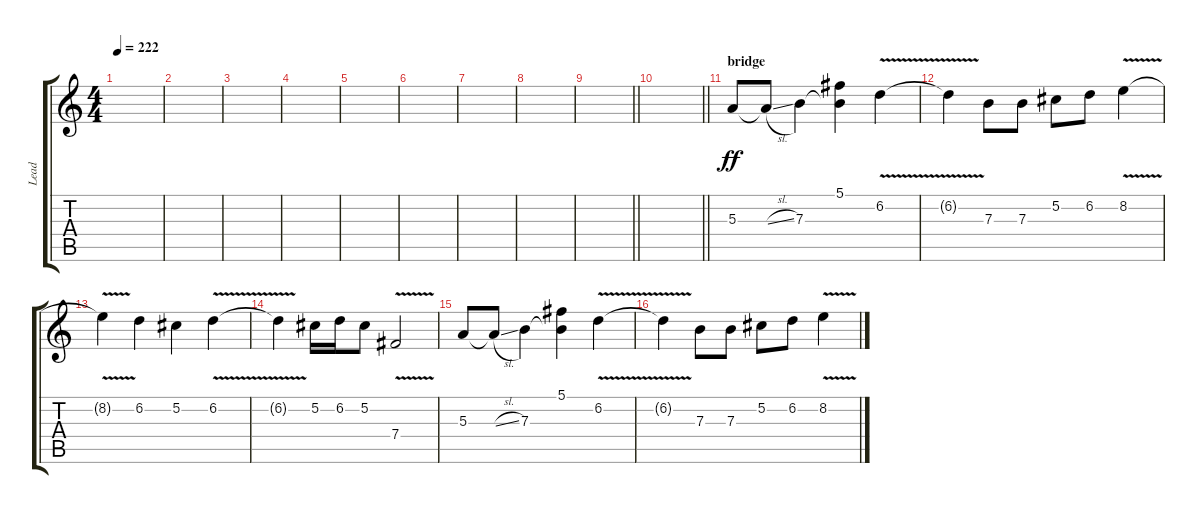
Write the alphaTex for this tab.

\track ("Lead" "Lead") {instrument distortionguitar}
\staff {score tabs}
\tuning (Db4 Ab3 E3 B2 Gb2 B1) {hide}
\ts (4 4)
\tempo 222
\clef g2
\ks c
|
|
|
|
|
|
|
|
\barLineRight lightlight
|
\barLineRight lightlight
|
\section ("" "bridge")
5.3.8{dy ff instrument electricguitarjazz} 5.3{sl t}.8 7.3.4 (5.1 7.3{t}).4 6.2{v}.4 |
6.2{t}.4 7.3.8 7.3.8 5.2.8 6.2.8 8.2{v}.4 |
8.2{t}.4 6.2.4 5.2.4 6.2{v}.4 |
6.2{t}.4 5.2.16 6.2.16 5.2.8 7.4{v}.2 |
5.3.8 5.3{sl t}.8 7.3.4 (5.1 7.3{t}).4 6.2{v}.4 |
6.2{t}.4 7.3.8 7.3.8 5.2.8 6.2.8 8.2{v}.4
